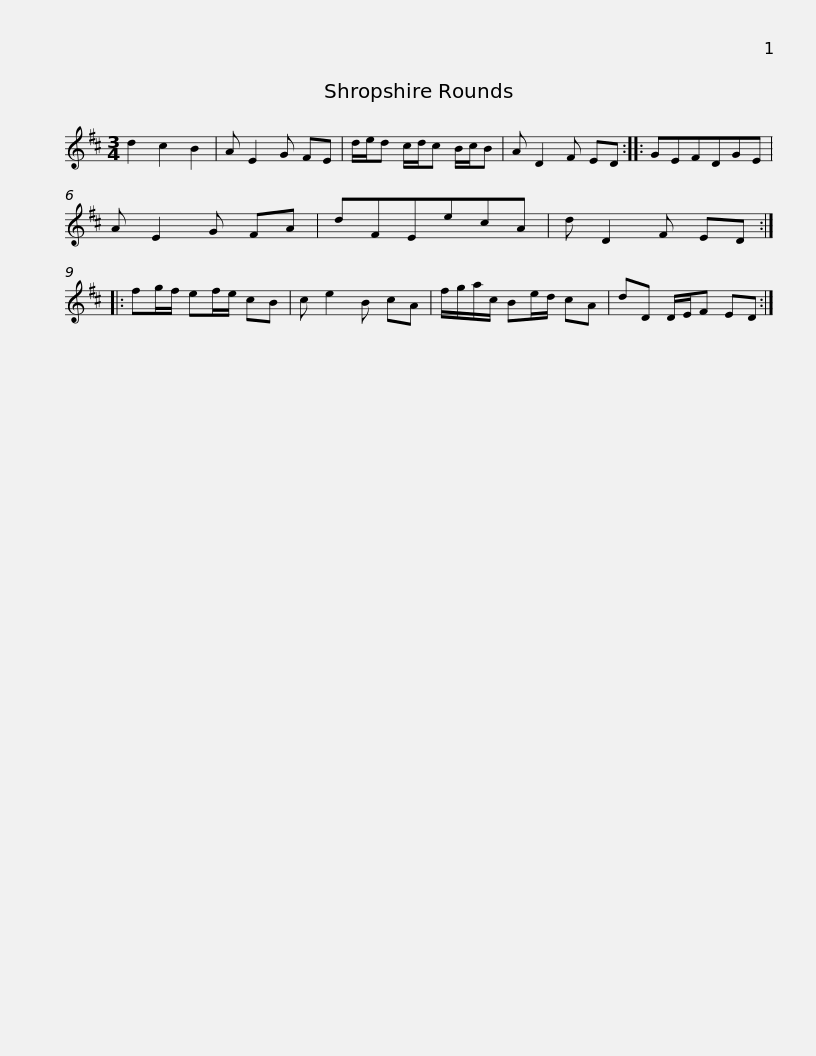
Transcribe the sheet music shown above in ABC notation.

X:1
L:1/8
M:3/4
I:linebreak $
K:D
V:1 treble
V:1
 d2 c2 B2 | A E2 G FE | d/e/d c/d/c B/c/B | A D2 F ED :: GEFDGE | %5
 A E2 G FA | dFEecA |$ d D2 F ED :: fg/f/ ef/e/ cB | c e2 B cA | %10
 f/g/a/c/ Be/d/ cA | dD D/E/F ED :| %12
